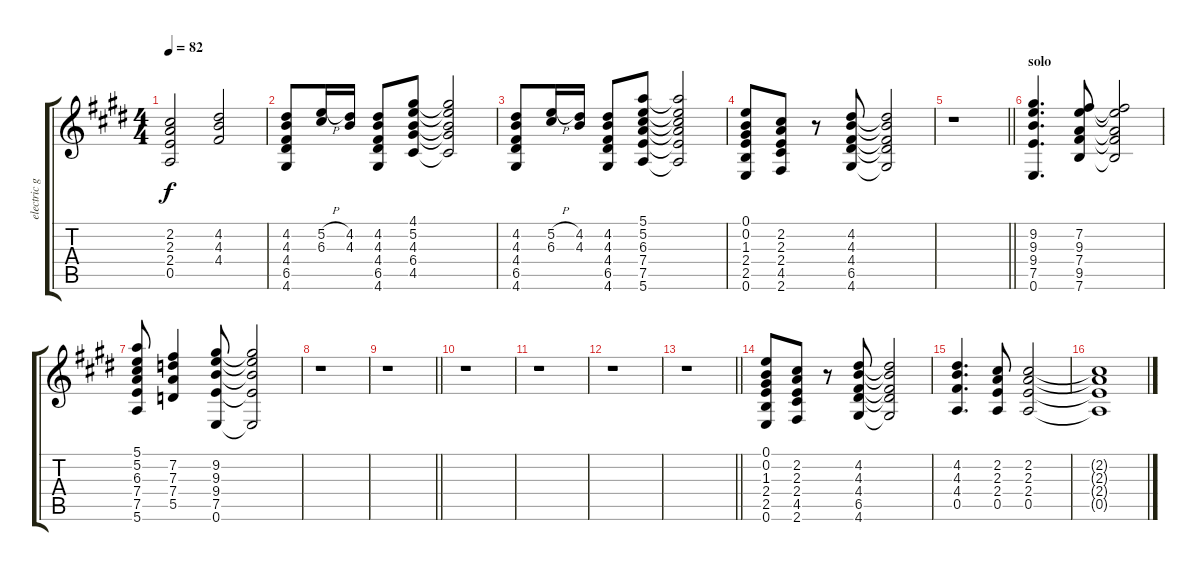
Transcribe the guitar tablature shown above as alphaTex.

\track ("electric guitar 5" "electric g") {instrument overdrivenguitar}
\staff {score tabs}
\tuning (E4 B3 G3 D3 A2 E2) {hide}
\ts (4 4)
\tempo 82
\clef g2
\ks e
(2.2{t} 2.3{t} 2.4{t} 0.5{t}).2{dy f} (4.2 4.3 4.4).2 |
(4.2 4.3 4.4 6.5 4.6).8 (5.2{h} 6.3).16 (4.2 4.3).16 (4.2 4.3 4.4 6.5 4.6).8 (4.1 5.2 4.3 6.4 4.5).8 (4.1{t} 5.2{t} 4.3{t} 6.4{t} 4.5{t}).2 |
(4.2 4.3 4.4 6.5 4.6).8 (5.2{h} 6.3).16 (4.2 4.3).16 (4.2 4.3 4.4 6.5 4.6).8 (5.1 5.2 6.3 7.4 7.5 5.6).8 (5.1{t} 5.2{t} 6.3{t} 7.4{t} 7.5{t} 5.6{t}).2 |
(0.1 0.2 1.3 2.4 2.5 0.6).8 (2.2 2.3 2.4 4.5 2.6).8 r.8 (4.2 4.3 4.4 6.5 4.6).8 (4.2{t} 4.3{t} 4.4{t} 6.5{t} 4.6{t}).2 |
\barLineRight lightlight
r.1 |
\section ("" "solo")
(9.2 9.3 9.4 7.5 0.6).4{d} (7.2 9.3 7.4 9.5 7.6).8 (7.2{t} 9.3{t} 7.4{t} 9.5{t} 7.6{t}).2 |
(5.1 5.2 6.3 7.4 7.5 5.6).8 (7.2 7.3 7.4 5.5).4 (9.2 9.3 9.4 7.5 0.6).8 (9.2{t} 9.3{t} 9.4{t} 7.5{t} 0.6{t}).2 |
r.1 |
\barLineRight lightlight
r.1 |
r.1 |
r.1 |
r.1 |
\barLineRight lightlight
r.1 |
(0.1 0.2 1.3 2.4 2.5 0.6).8 (2.2 2.3 2.4 4.5 2.6).8 r.8 (4.2 4.3 4.4 6.5 4.6).8 (4.2{t} 4.3{t} 4.4{t} 6.5{t} 4.6{t}).2 |
(4.2 4.3 4.4 0.5).4{d} (2.2 2.3 2.4 0.5).8 (2.2 2.3 2.4 0.5).2 |
(2.2{t} 2.3{t} 2.4{t} 0.5{t}).1
